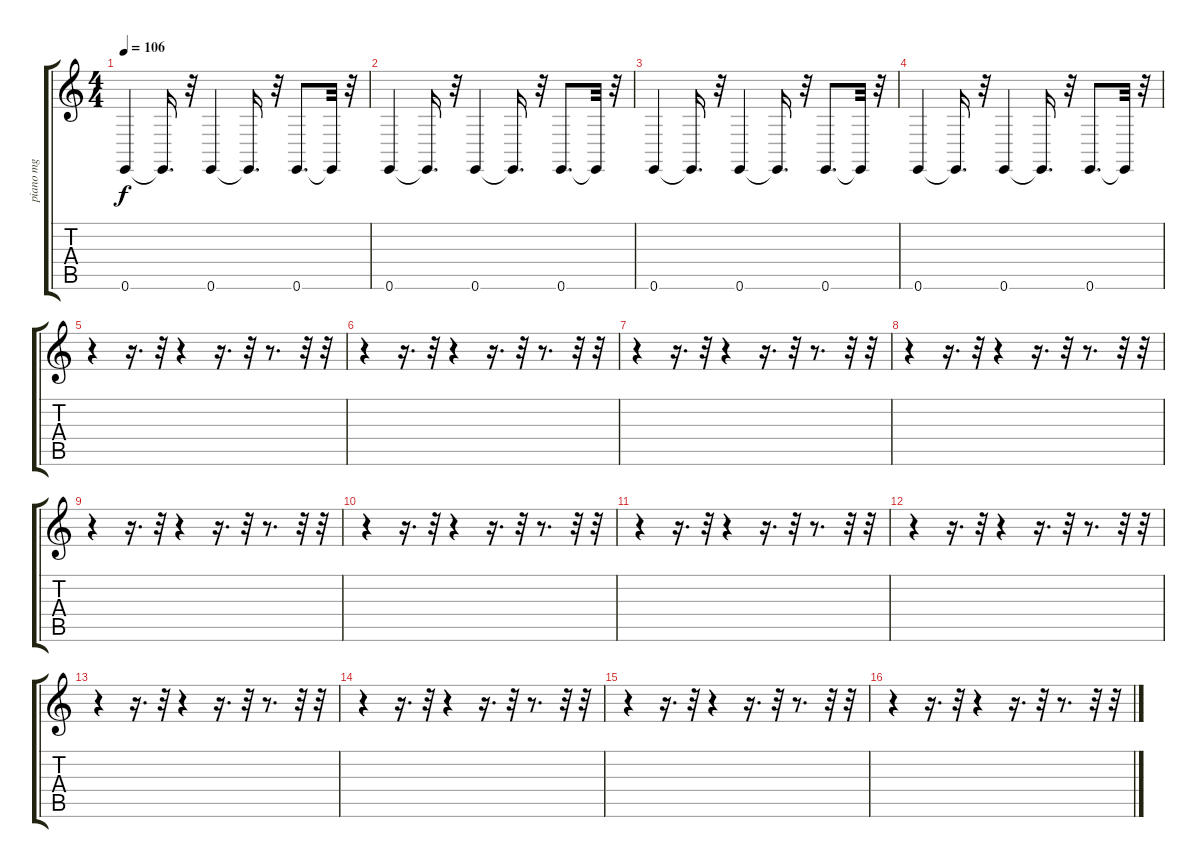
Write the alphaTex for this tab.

\track ("piano mg" "piano mg") {instrument acousticgrandpiano}
\staff {score tabs}
\tuning (E4 B3 G3 D3 A2 E2) {hide}
\ts (4 4)
\tempo 106
\clef g2
\ks c
0.6.4{dy f} 0.6{t}.16{d} r.32 0.6.4 0.6{t}.16{d} r.32 0.6.8{d} 0.6{t}.32 r.32 |
0.6.4 0.6{t}.16{d} r.32 0.6.4 0.6{t}.16{d} r.32 0.6.8{d} 0.6{t}.32 r.32 |
0.6.4 0.6{t}.16{d} r.32 0.6.4 0.6{t}.16{d} r.32 0.6.8{d} 0.6{t}.32 r.32 |
0.6.4 0.6{t}.16{d} r.32 0.6.4 0.6{t}.16{d} r.32 0.6.8{d} 0.6{t}.32 r.32 |
r.4 r.16{d} r.32 r.4 r.16{d} r.32 r.8{d} r.32 r.32 |
r.4 r.16{d} r.32 r.4 r.16{d} r.32 r.8{d} r.32 r.32 |
r.4 r.16{d} r.32 r.4 r.16{d} r.32 r.8{d} r.32 r.32 |
r.4 r.16{d} r.32 r.4 r.16{d} r.32 r.8{d} r.32 r.32 |
r.4 r.16{d} r.32 r.4 r.16{d} r.32 r.8{d} r.32 r.32 |
r.4 r.16{d} r.32 r.4 r.16{d} r.32 r.8{d} r.32 r.32 |
r.4 r.16{d} r.32 r.4 r.16{d} r.32 r.8{d} r.32 r.32 |
r.4 r.16{d} r.32 r.4 r.16{d} r.32 r.8{d} r.32 r.32 |
r.4 r.16{d} r.32 r.4 r.16{d} r.32 r.8{d} r.32 r.32 |
r.4 r.16{d} r.32 r.4 r.16{d} r.32 r.8{d} r.32 r.32 |
r.4 r.16{d} r.32 r.4 r.16{d} r.32 r.8{d} r.32 r.32 |
r.4 r.16{d} r.32 r.4 r.16{d} r.32 r.8{d} r.32 r.32
